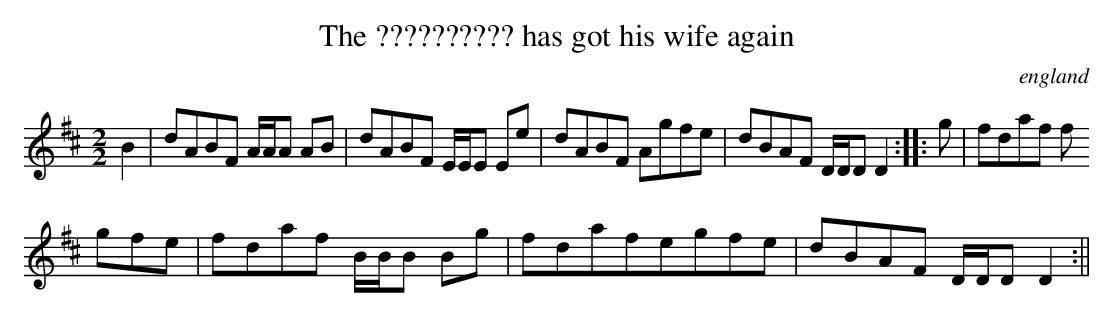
X:1
T:The ?????????? has got his wife again
O:england
M:2/2
L:1/8
K:D major
B2|dABF A/2A/2A AB|dABF E/2E/2E Ee|dABF Agfe|dBAF D/2D/2D D2:||:g|fdaf f
gfe|fdaf B/2B/2B Bg|fdafegfe|dBAF D/2D/2D D2:||
